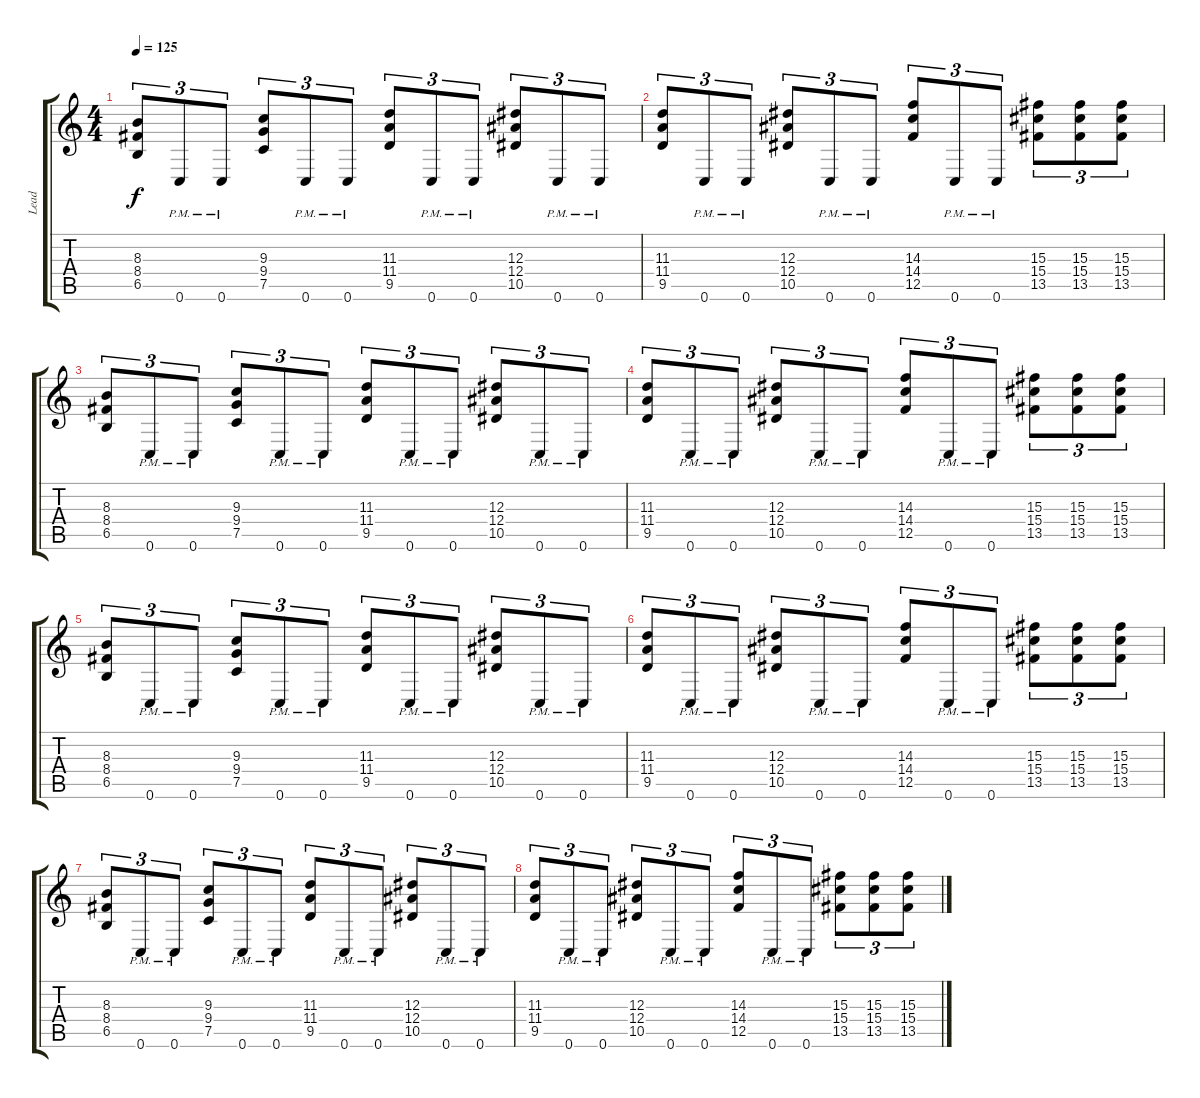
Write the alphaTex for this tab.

\track ("Lead" "Lead") {instrument distortionguitar}
\staff {score tabs}
\tuning (C4 G3 Eb3 Bb2 F2 C2) {hide}
\ts (4 4)
\tempo 125
\clef g2
\ks c
(8.3 8.4 6.5).8{tu (3 2) dy f} 0.6{pm}.8{tu (3 2)} 0.6{pm}.8{tu (3 2)} (9.3 9.4 7.5).8{tu (3 2)} 0.6{pm}.8{tu (3 2)} 0.6{pm}.8{tu (3 2)} (11.3 11.4 9.5).8{tu (3 2)} 0.6{pm}.8{tu (3 2)} 0.6{pm}.8{tu (3 2)} (12.3 12.4 10.5).8{tu (3 2)} 0.6{pm}.8{tu (3 2)} 0.6{pm}.8{tu (3 2)} |
(11.3 11.4 9.5).8{tu (3 2)} 0.6{pm}.8{tu (3 2)} 0.6{pm}.8{tu (3 2)} (12.3 12.4 10.5).8{tu (3 2)} 0.6{pm}.8{tu (3 2)} 0.6{pm}.8{tu (3 2)} (14.3 14.4 12.5).8{tu (3 2)} 0.6{pm}.8{tu (3 2)} 0.6{pm}.8{tu (3 2)} (15.3 15.4 13.5).8{tu (3 2)} (15.3 15.4 13.5).8{tu (3 2)} (15.3 15.4 13.5).8{tu (3 2)} |
(8.3 8.4 6.5).8{tu (3 2)} 0.6{pm}.8{tu (3 2)} 0.6{pm}.8{tu (3 2)} (9.3 9.4 7.5).8{tu (3 2)} 0.6{pm}.8{tu (3 2)} 0.6{pm}.8{tu (3 2)} (11.3 11.4 9.5).8{tu (3 2)} 0.6{pm}.8{tu (3 2)} 0.6{pm}.8{tu (3 2)} (12.3 12.4 10.5).8{tu (3 2)} 0.6{pm}.8{tu (3 2)} 0.6{pm}.8{tu (3 2)} |
(11.3 11.4 9.5).8{tu (3 2)} 0.6{pm}.8{tu (3 2)} 0.6{pm}.8{tu (3 2)} (12.3 12.4 10.5).8{tu (3 2)} 0.6{pm}.8{tu (3 2)} 0.6{pm}.8{tu (3 2)} (14.3 14.4 12.5).8{tu (3 2)} 0.6{pm}.8{tu (3 2)} 0.6{pm}.8{tu (3 2)} (15.3 15.4 13.5).8{tu (3 2)} (15.3 15.4 13.5).8{tu (3 2)} (15.3 15.4 13.5).8{tu (3 2)} |
(8.3 8.4 6.5).8{tu (3 2)} 0.6{pm}.8{tu (3 2)} 0.6{pm}.8{tu (3 2)} (9.3 9.4 7.5).8{tu (3 2)} 0.6{pm}.8{tu (3 2)} 0.6{pm}.8{tu (3 2)} (11.3 11.4 9.5).8{tu (3 2)} 0.6{pm}.8{tu (3 2)} 0.6{pm}.8{tu (3 2)} (12.3 12.4 10.5).8{tu (3 2)} 0.6{pm}.8{tu (3 2)} 0.6{pm}.8{tu (3 2)} |
(11.3 11.4 9.5).8{tu (3 2)} 0.6{pm}.8{tu (3 2)} 0.6{pm}.8{tu (3 2)} (12.3 12.4 10.5).8{tu (3 2)} 0.6{pm}.8{tu (3 2)} 0.6{pm}.8{tu (3 2)} (14.3 14.4 12.5).8{tu (3 2)} 0.6{pm}.8{tu (3 2)} 0.6{pm}.8{tu (3 2)} (15.3 15.4 13.5).8{tu (3 2)} (15.3 15.4 13.5).8{tu (3 2)} (15.3 15.4 13.5).8{tu (3 2)} |
(8.3 8.4 6.5).8{tu (3 2)} 0.6{pm}.8{tu (3 2)} 0.6{pm}.8{tu (3 2)} (9.3 9.4 7.5).8{tu (3 2)} 0.6{pm}.8{tu (3 2)} 0.6{pm}.8{tu (3 2)} (11.3 11.4 9.5).8{tu (3 2)} 0.6{pm}.8{tu (3 2)} 0.6{pm}.8{tu (3 2)} (12.3 12.4 10.5).8{tu (3 2)} 0.6{pm}.8{tu (3 2)} 0.6{pm}.8{tu (3 2)} |
(11.3 11.4 9.5).8{tu (3 2)} 0.6{pm}.8{tu (3 2)} 0.6{pm}.8{tu (3 2)} (12.3 12.4 10.5).8{tu (3 2)} 0.6{pm}.8{tu (3 2)} 0.6{pm}.8{tu (3 2)} (14.3 14.4 12.5).8{tu (3 2)} 0.6{pm}.8{tu (3 2)} 0.6{pm}.8{tu (3 2)} (15.3 15.4 13.5).8{tu (3 2)} (15.3 15.4 13.5).8{tu (3 2)} (15.3 15.4 13.5).8{tu (3 2)}
